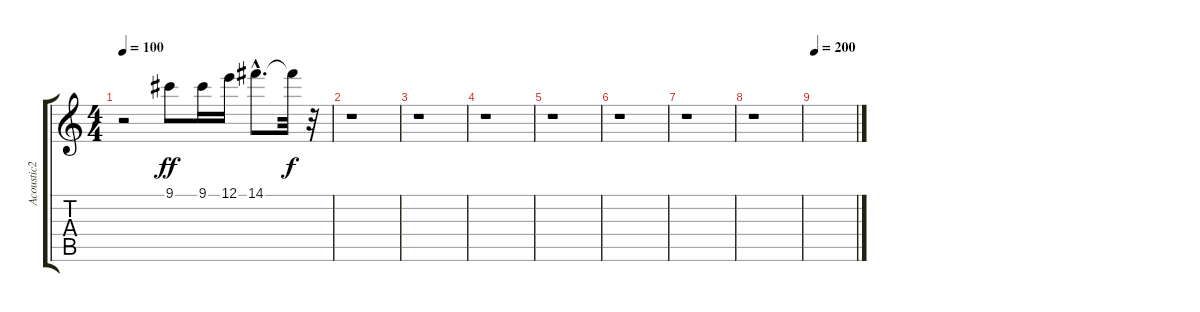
\track ("Acoustic2" "Acoustic2") {instrument acousticguitarsteel}
\staff {score tabs}
\tuning (E4 B3 G3 D3 A2 E2) {hide}
\ts (4 4)
\tempo 100
\clef g2
\ks c
r.2{dy f} 9.1.8{dy ff} 9.1.16 12.1.16 14.1{hac}.8{d} 14.1{t}.32{dy f} r.32 |
r.1 |
r.1 |
r.1 |
r.1 |
r.1 |
r.1 |
r.1 |
\tempo 200
